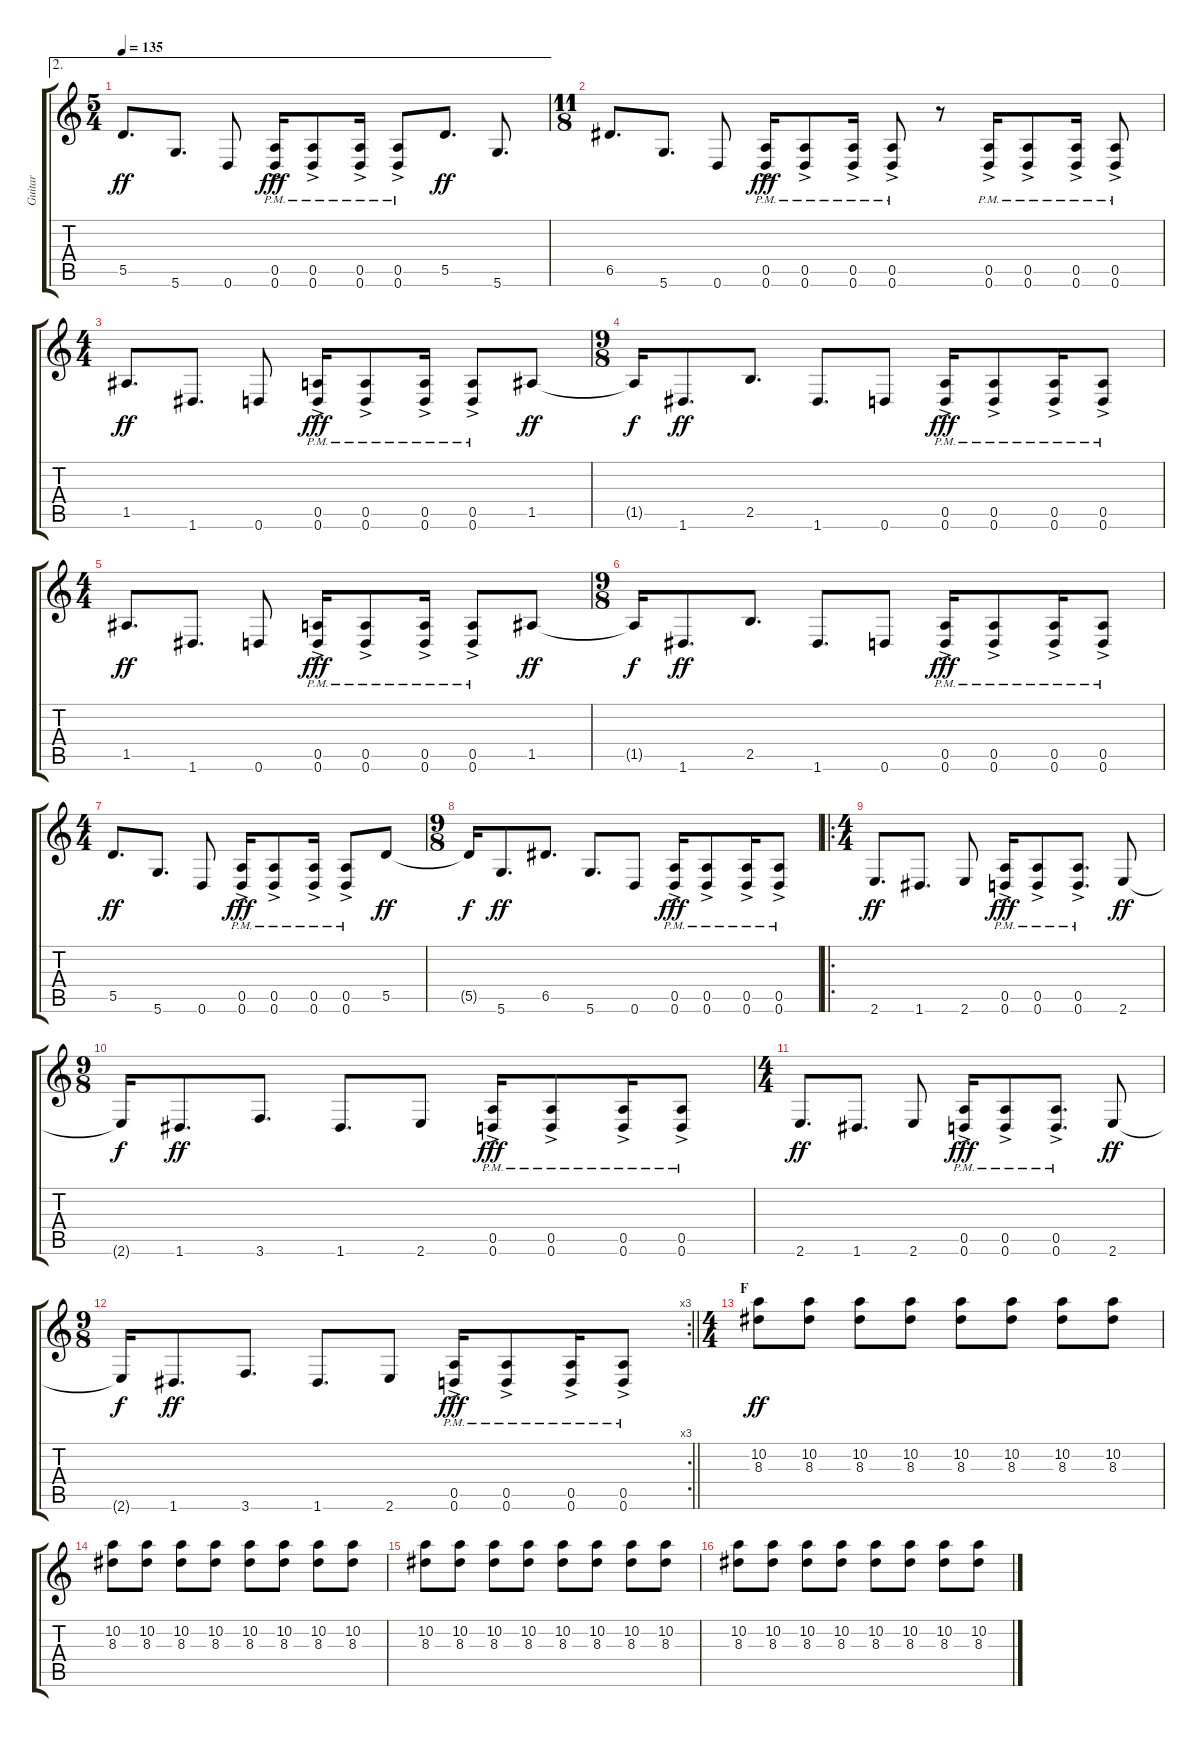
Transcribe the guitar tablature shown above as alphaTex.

\track ("Guitar" "Guitar") {instrument distortionguitar}
\staff {score tabs}
\tuning (E4 B3 G3 D3 A2 D2) {hide}
\ae 2
\ts (5 4)
\tempo 135
\clef g2
\ks c
5.5.8{d dy ff} 5.6.8{d} 0.6.8 (0.5{ac pm} 0.6{ac pm}).16{dy fff} (0.5{ac pm} 0.6{ac pm}).8 (0.5{ac pm} 0.6{ac pm}).16 (0.5{ac pm} 0.6{ac pm}).8 5.5.8{d dy ff} 5.6.8{d} |
\ts (11 8)
6.5.8{d} 5.6.8{d} 0.6.8 (0.5{ac pm} 0.6{ac pm}).16{dy fff} (0.5{ac pm} 0.6{ac pm}).8 (0.5{ac pm} 0.6{ac pm}).16 (0.5{ac pm} 0.6{ac pm}).8 r.8 (0.5{ac pm} 0.6{ac pm}).16 (0.5{ac pm} 0.6{ac pm}).8 (0.5{ac pm} 0.6{ac pm}).16 (0.5{ac pm} 0.6{ac pm}).8 |
\ts (4 4)
1.5.8{d dy ff} 1.6.8{d} 0.6.8 (0.5{ac pm} 0.6{ac pm}).16{dy fff} (0.5{ac pm} 0.6{ac pm}).8 (0.5{ac pm} 0.6{ac pm}).16 (0.5{ac pm} 0.6{ac pm}).8 1.5.8{dy ff} |
\ts (9 8)
1.5{t}.16{dy f} 1.6.8{d dy ff} 2.5.8{d} 1.6.8{d} 0.6.8 (0.5{ac pm} 0.6{ac pm}).16{dy fff} (0.5{ac pm} 0.6{ac pm}).8 (0.5{ac pm} 0.6{ac pm}).16 (0.5{ac pm} 0.6{ac pm}).8 |
\ts (4 4)
1.5.8{d dy ff} 1.6.8{d} 0.6.8 (0.5{ac pm} 0.6{ac pm}).16{dy fff} (0.5{ac pm} 0.6{ac pm}).8 (0.5{ac pm} 0.6{ac pm}).16 (0.5{ac pm} 0.6{ac pm}).8 1.5.8{dy ff} |
\ts (9 8)
1.5{t}.16{dy f} 1.6.8{d dy ff} 2.5.8{d} 1.6.8{d} 0.6.8 (0.5{ac pm} 0.6{ac pm}).16{dy fff} (0.5{ac pm} 0.6{ac pm}).8 (0.5{ac pm} 0.6{ac pm}).16 (0.5{ac pm} 0.6{ac pm}).8 |
\ts (4 4)
5.5.8{d dy ff} 5.6.8{d} 0.6.8 (0.5{ac pm} 0.6{ac pm}).16{dy fff} (0.5{ac pm} 0.6{ac pm}).8 (0.5{ac pm} 0.6{ac pm}).16 (0.5{ac pm} 0.6{ac pm}).8 5.5.8{dy ff} |
\ts (9 8)
5.5{t}.16{dy f} 5.6.8{d dy ff} 6.5.8{d} 5.6.8{d} 0.6.8 (0.5{ac pm} 0.6{ac pm}).16{dy fff} (0.5{ac pm} 0.6{ac pm}).8 (0.5{ac pm} 0.6{ac pm}).16 (0.5{ac pm} 0.6{ac pm}).8 |
\ro
\ts (4 4)
2.6.8{d dy ff} 1.6.8{d} 2.6.8 (0.5{ac pm} 0.6{ac pm}).16{dy fff} (0.5{ac pm} 0.6{ac pm}).8 (0.5{ac pm} 0.6{ac pm}).8{d} 2.6.8{dy ff} |
\ts (9 8)
2.6{t}.16{dy f} 1.6.8{d dy ff} 3.6.8{d} 1.6.8{d} 2.6.8 (0.5{ac pm} 0.6{ac pm}).16{dy fff} (0.5{ac pm} 0.6{ac pm}).8 (0.5{ac pm} 0.6{ac pm}).16 (0.5{ac pm} 0.6{ac pm}).8 |
\ts (4 4)
2.6.8{d dy ff} 1.6.8{d} 2.6.8 (0.5{ac pm} 0.6{ac pm}).16{dy fff} (0.5{ac pm} 0.6{ac pm}).8 (0.5{ac pm} 0.6{ac pm}).8{d} 2.6.8{dy ff} |
\rc 3
\ts (9 8)
\barLineRight lightlight
2.6{t}.16{dy f} 1.6.8{d dy ff} 3.6.8{d} 1.6.8{d} 2.6.8 (0.5{ac pm} 0.6{ac pm}).16{dy fff} (0.5{ac pm} 0.6{ac pm}).8 (0.5{ac pm} 0.6{ac pm}).16 (0.5{ac pm} 0.6{ac pm}).8 |
\ts (4 4)
\section ("" "F")
(10.2 8.3).8{dy ff} (10.2 8.3).8 (10.2 8.3).8 (10.2 8.3).8 (10.2 8.3).8 (10.2 8.3).8 (10.2 8.3).8 (10.2 8.3).8 |
(10.2 8.3).8 (10.2 8.3).8 (10.2 8.3).8 (10.2 8.3).8 (10.2 8.3).8 (10.2 8.3).8 (10.2 8.3).8 (10.2 8.3).8 |
(10.2 8.3).8 (10.2 8.3).8 (10.2 8.3).8 (10.2 8.3).8 (10.2 8.3).8 (10.2 8.3).8 (10.2 8.3).8 (10.2 8.3).8 |
(10.2 8.3).8 (10.2 8.3).8 (10.2 8.3).8 (10.2 8.3).8 (10.2 8.3).8 (10.2 8.3).8 (10.2 8.3).8 (10.2 8.3).8
